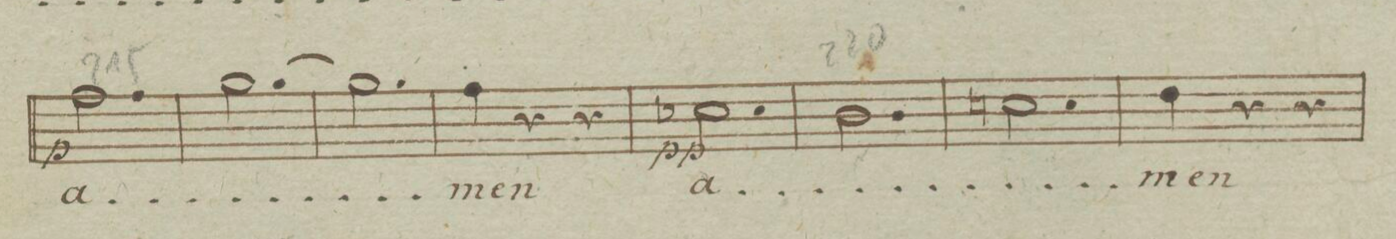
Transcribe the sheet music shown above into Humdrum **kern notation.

**kern	**text	**dynam
*I"Canto.	*	*
*clefC1	*	*
*k[-b-e]	*	*
*met(c)	*	*
*M3/4	*	*
2.dd\	a-	p
=217	=217	=217
[2.ee-\	.	.
=218	=218	=218
2.ee-\]	.	.
=219	=219	=219
4dd\	-men	.
4r	.	.
4r	.	.
=220	=220	=220
2.a-X\	a-	pp
=221	=221	=221
2.g\	.	.
=222	=222	=222
2.an\	.	.
=223	=223	=223
4b-\	-men	.
4r	.	.
4r	.	.
=224	=224	=224
*-	*-	*-
